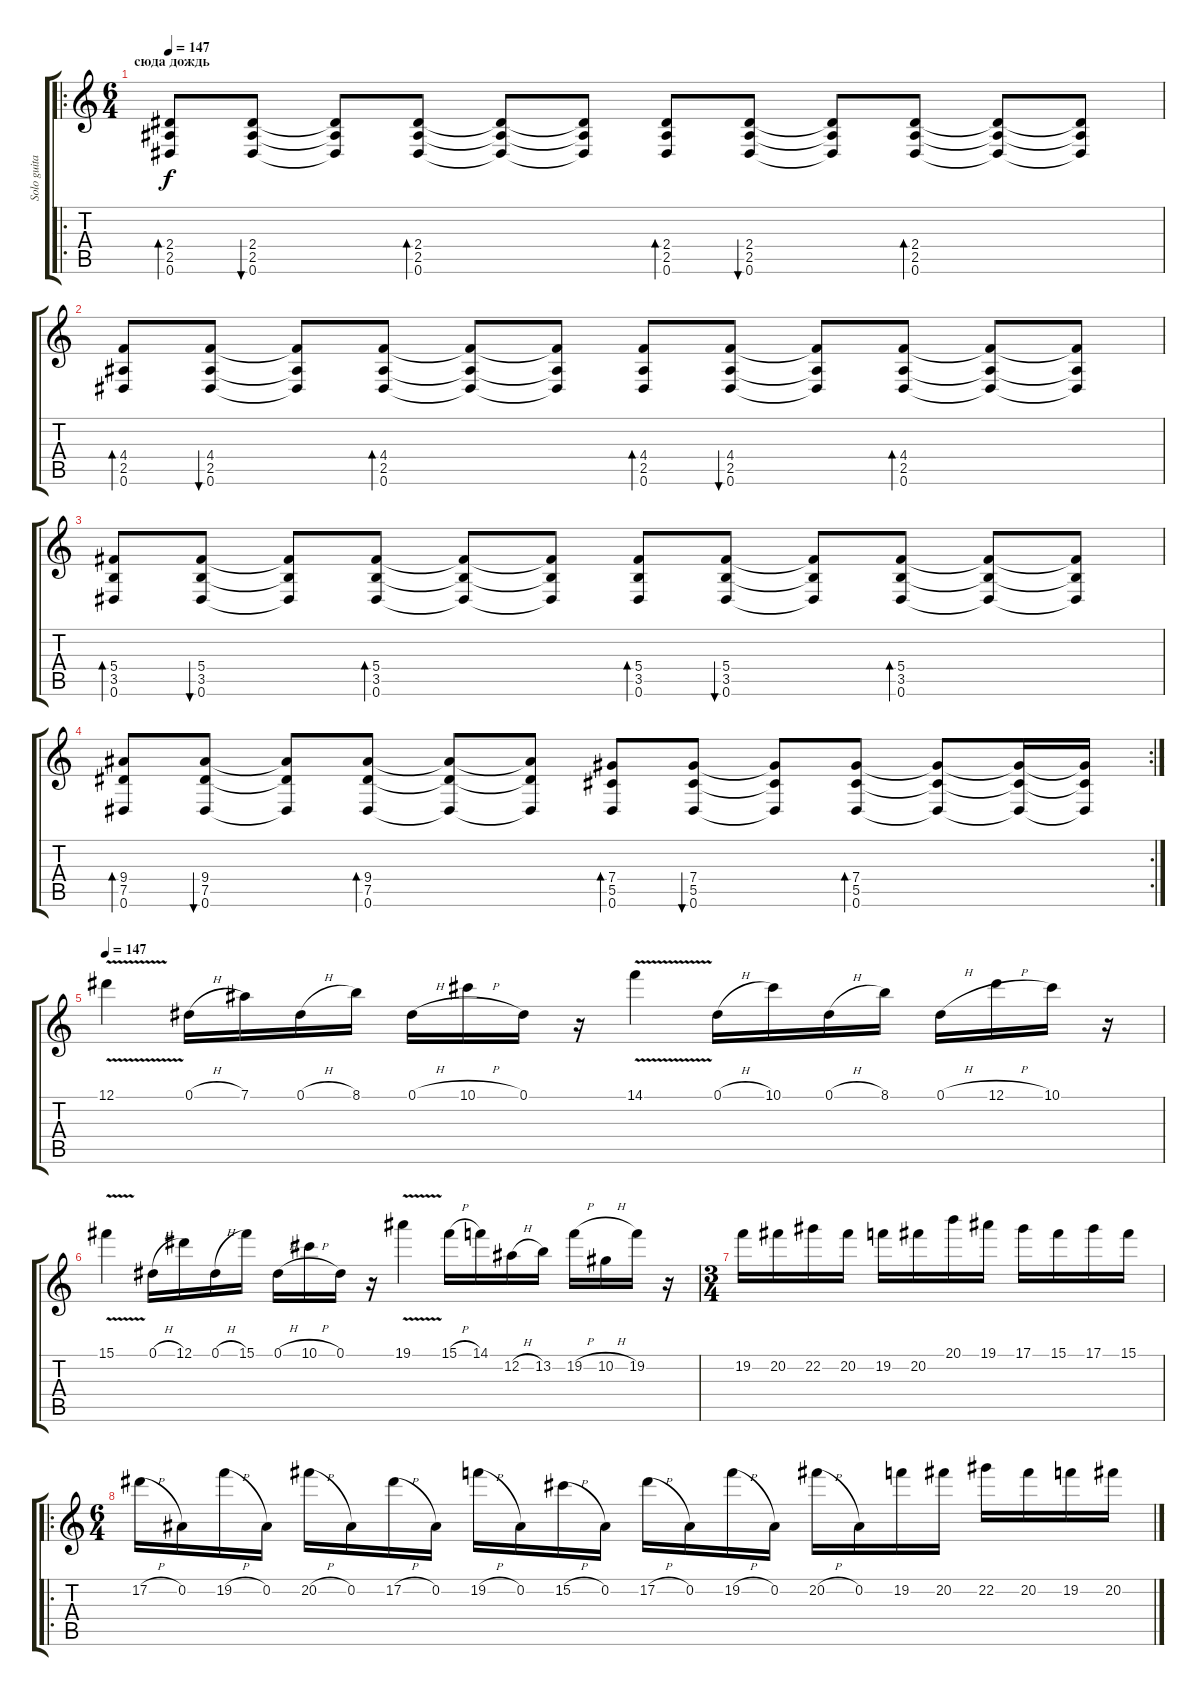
\track ("Solo guitar" "Solo guita") {instrument distortionguitar}
\staff {score tabs}
\tuning (Eb4 Bb3 Gb3 Db3 Ab2 Eb2) {hide}
\ro
\ts (6 4)
\section ("" "сюда дождь")
\tempo 147
\clef g2
\ks c
(2.4 2.5 0.6).8{bd 60 dy f instrument distortionguitar} (2.4 2.5 0.6).8{bu 60} (2.4{t} 2.5{t} 0.6{t}).8 (2.4 2.5 0.6).8{bd 60} (2.4{t} 2.5{t} 0.6{t}).8 (2.4{t} 2.5{t} 0.6{t}).8 (2.4 2.5 0.6).8{bd 60} (2.4 2.5 0.6).8{bu 60} (2.4{t} 2.5{t} 0.6{t}).8 (2.4 2.5 0.6).8{bd 60} (2.4{t} 2.5{t} 0.6{t}).8 (2.4{t} 2.5{t} 0.6{t}).8 |
(4.4 2.5 0.6).8{bd 60} (4.4 2.5 0.6).8{bu 60} (4.4{t} 2.5{t} 0.6{t}).8 (4.4 2.5 0.6).8{bd 60} (4.4{t} 2.5{t} 0.6{t}).8 (4.4{t} 2.5{t} 0.6{t}).8 (4.4 2.5 0.6).8{bd 60} (4.4 2.5 0.6).8{bu 60} (4.4{t} 2.5{t} 0.6{t}).8 (4.4 2.5 0.6).8{bd 60} (4.4{t} 2.5{t} 0.6{t}).8 (4.4{t} 2.5{t} 0.6{t}).8 |
(5.4 3.5 0.6).8{bd 60} (5.4 3.5 0.6).8{bu 60} (5.4{t} 3.5{t} 0.6{t}).8 (5.4 3.5 0.6).8{bd 60} (5.4{t} 3.5{t} 0.6{t}).8 (5.4{t} 3.5{t} 0.6{t}).8 (5.4 3.5 0.6).8{bd 60} (5.4 3.5 0.6).8{bu 60} (5.4{t} 3.5{t} 0.6{t}).8 (5.4 3.5 0.6).8{bd 60} (5.4{t} 3.5{t} 0.6{t}).8 (5.4{t} 3.5{t} 0.6{t}).8 |
\rc 2
(9.4 7.5 0.6).8{bd 60} (9.4 7.5 0.6).8{bu 60} (9.4{t} 7.5{t} 0.6{t}).8 (9.4 7.5 0.6).8{bd 60} (9.4{t} 7.5{t} 0.6{t}).8 (9.4{t} 7.5{t} 0.6{t}).8 (7.4 5.5 0.6).8{bd 60} (7.4 5.5 0.6).8{bu 60} (7.4{t} 5.5{t} 0.6{t}).8 (7.4 5.5 0.6).8{bd 60} (7.4{t} 5.5{t} 0.6{t}).8 (7.4{t} 5.5{t} 0.6{t}).16 (7.4{t} 5.5{t} 0.6{t}).16 |
\tempo 147
12.1{v}.4 0.1{h}.16 7.1.16 0.1{h}.16 8.1.16 0.1{h}.16 10.1{h}.16 0.1.16 r.16 14.1{v}.4 0.1{h}.16 10.1.16 0.1{h}.16 8.1.16 0.1{h}.16 12.1{h}.16 10.1.16 r.16 |
15.1{v}.4 0.1{h}.16 12.1.16 0.1{h}.16 15.1.16 0.1{h}.16 10.1{h}.16 0.1.16 r.16 19.1{v}.4 15.1{h}.16 14.1.16 12.2{h}.16 13.2.16 19.2{h}.16 10.2{h}.16 19.2.16 r.16 |
\ts (3 4)
19.2.16 20.2.16 22.2.16 20.2.16 19.2.16 20.2.16 20.1.16 19.1.16 17.1.16 15.1.16 17.1.16 15.1.16 |
\ro
\ts (6 4)
17.2{h}.16 0.2.16 19.2{h}.16 0.2.16 20.2{h}.16 0.2.16 17.2{h}.16 0.2.16 19.2{h}.16 0.2.16 15.2{h}.16 0.2.16 17.2{h}.16 0.2.16 19.2{h}.16 0.2.16 20.2{h}.16 0.2.16 19.2.16 20.2.16 22.2.16 20.2.16 19.2.16 20.2.16
